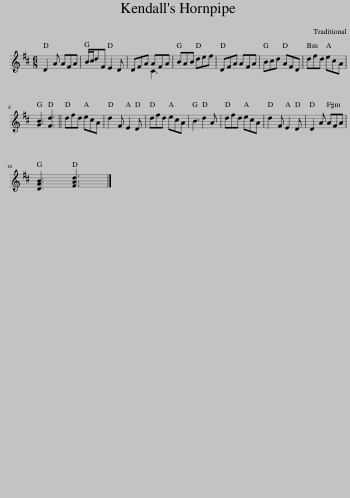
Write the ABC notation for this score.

X:1
%%score ( 1 2 )
L:1/8
M:6/8
I:linebreak $
K:D
V:1 treble
V:2 treble
V:1
 D2 A AFA | B/c/dF E2 D | DFA AFA | BAB def | DFA AFA | %5
 Bcd AFD | dfd ecA |$ [GB]3 [Fd]3 || dfd ecA | d2 F E2 D | %10
 dfd ecA | B3 d2 A | dfd ecA | d2 F E2 D | D2 A AFA |$ %15
 [DGB]3 [FAd]3 |] %16
V:2
 x6 | x6 | x3 C3 | x6 | x6 | %5
 x6 | x6 |$ x6 || x6 | x6 | %10
 x6 | x6 | x6 | x6 | x6 |$ %15
 x6 |] %16
